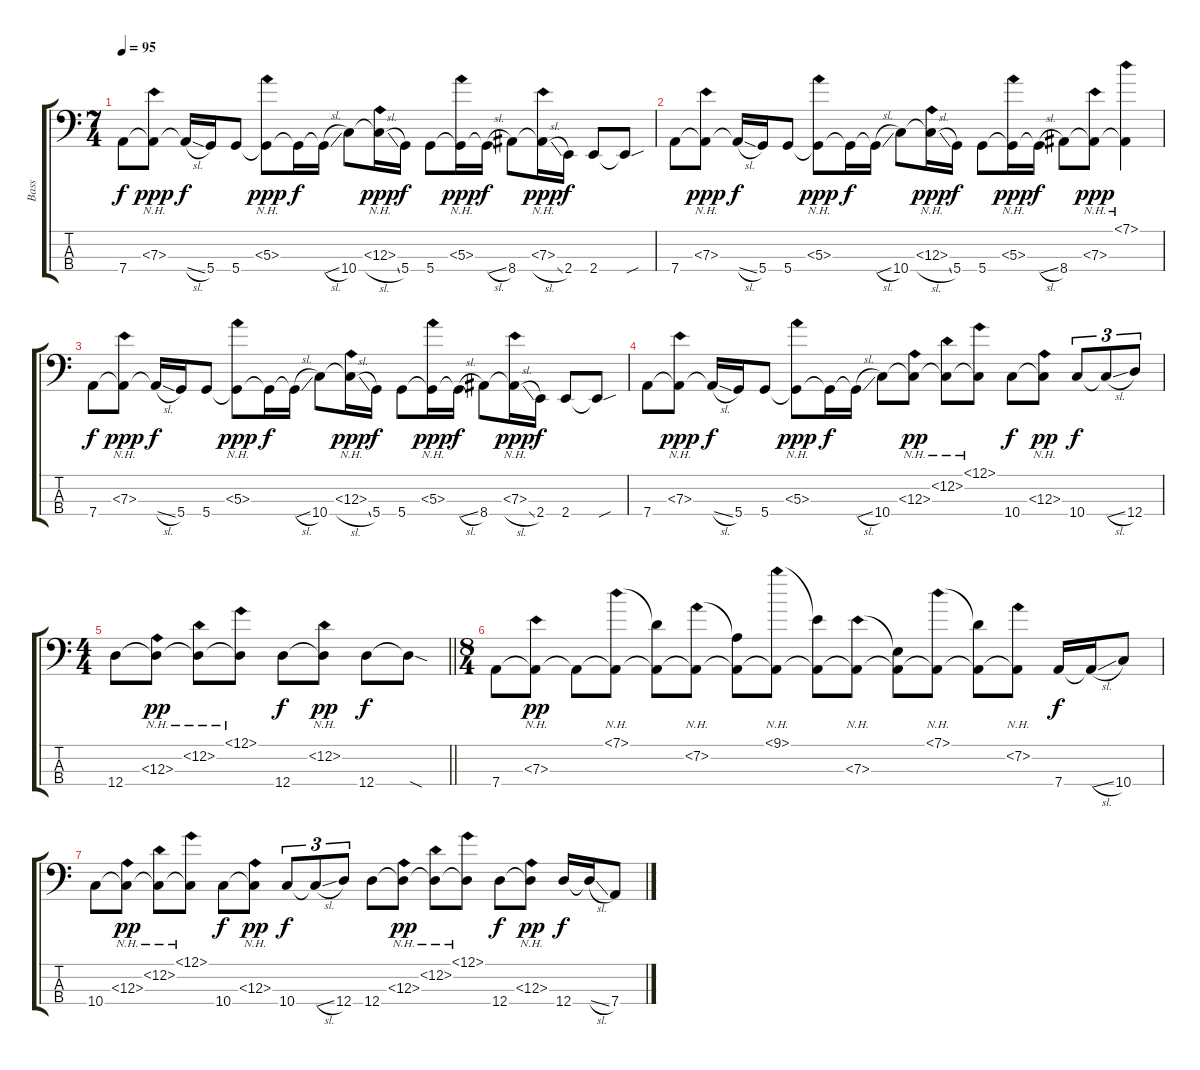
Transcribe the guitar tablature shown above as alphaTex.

\track ("Bass" "Bass") {instrument electricbassfinger}
\staff {score tabs}
\tuning (G2 D2 A1 D1) {hide}
\ts (7 4)
\section ("" "")
\tempo 95
\clef f4
\ks c
7.4.8{dy f} (7.3{nh} 7.4{t}).8{dy ppp} 7.4{sl t}.16{dy f} 5.4.16 5.4.8 (5.3{nh} 5.4{t}).8{dy ppp} 5.4{t}.16{dy f} 5.4{sl t}.16 10.4.8 (12.3{nh} 10.4{sl t}).16{dy ppp} 5.4.16{dy f} 5.4.8 (5.3{nh} 5.4{t}).16{dy ppp} 5.4{sl t}.16{dy f} 8.4.8 (7.3{nh} 8.4{sl t}).16{dy ppp} 2.4.16{dy f} 2.4.8 2.4{sou t}.8 |
7.4.8 (7.3{nh} 7.4{t}).8{dy ppp} 7.4{sl t}.16{dy f} 5.4.16 5.4.8 (5.3{nh} 5.4{t}).8{dy ppp} 5.4{t}.16{dy f} 5.4{sl t}.16 10.4.8 (12.3{nh} 10.4{sl t}).16{dy ppp} 5.4.16{dy f} 5.4.8 (5.3{nh} 5.4{t}).16{dy ppp} 5.4{sl t}.16{dy f} 8.4.8 (7.3{nh} 8.4{t}).8{dy ppp} (7.1{nh} 8.4{t}).4 |
7.4.8{dy f} (7.3{nh} 7.4{t}).8{dy ppp} 7.4{sl t}.16{dy f} 5.4.16 5.4.8 (5.3{nh} 5.4{t}).8{dy ppp} 5.4{t}.16{dy f} 5.4{sl t}.16 10.4.8 (12.3{nh} 10.4{sl t}).16{dy ppp} 5.4.16{dy f} 5.4.8 (5.3{nh} 5.4{t}).16{dy ppp} 5.4{sl t}.16{dy f} 8.4.8 (7.3{nh} 8.4{sl t}).16{dy ppp} 2.4.16{dy f} 2.4.8 2.4{sou t}.8 |
7.4.8 (7.3{nh} 7.4{t}).8{dy ppp} 7.4{sl t}.16{dy f} 5.4.16 5.4.8 (5.3{nh} 5.4{t}).8{dy ppp} 5.4{t}.16{dy f} 5.4{sl t}.16 10.4.8 (12.3{nh} 10.4{t}).8{dy pp} (12.2{nh} 10.4{t}).8 (12.1{nh} 10.4{t}).8 10.4.8{dy f} (12.3{nh} 10.4{t}).8{dy pp} 10.4.8{tu (3 2) dy f} 10.4{sl t}.8{tu (3 2)} 12.4.8{tu (3 2)} |
\ts (4 4)
\barLineRight lightlight
12.4.8 (12.3{nh} 12.4{t}).8{dy pp} (12.2{nh} 12.4{t}).8 (12.1{nh} 12.4{t}).8 12.4.8{dy f} (12.2{nh} 12.4{t}).8{dy pp} 12.4.8{dy f} 12.4{sod t}.8 |
\ts (8 4)
\section ("" "")
7.4.8 (7.3{nh} 7.4{t}).8{dy pp} 7.4{t}.8 (7.1{nh} 7.4{t}).8 (7.1{t} 7.4{t}).8 (7.2{nh} 7.4{t}).8 (7.2{t} 7.4{t}).8 (9.1{nh} 7.4{t}).8 (9.1{t} 7.4{t}).8 (7.3{nh} 7.4{t}).8 (7.3{t} 7.4{t}).8 (7.1{nh} 7.4{t}).8 (7.1{t} 7.4{t}).8 (7.2{nh} 7.4{t}).8 7.4.16{dy f} 7.4{sl t}.16 10.4.8 |
10.4.8 (12.3{nh} 10.4{t}).8{dy pp} (12.2{nh} 10.4{t}).8 (12.1{nh} 10.4{t}).8 10.4.8{dy f} (12.3{nh} 10.4{t}).8{dy pp} 10.4.8{tu (3 2) dy f} 10.4{sl t}.8{tu (3 2)} 12.4.8{tu (3 2)} 12.4.8 (12.3{nh} 12.4{t}).8{dy pp} (12.2{nh} 12.4{t}).8 (12.1{nh} 12.4{t}).8 12.4.8{dy f} (12.3{nh} 12.4{t}).8{dy pp} 12.4.16{dy f} 12.4{sl t}.16 7.4.8
